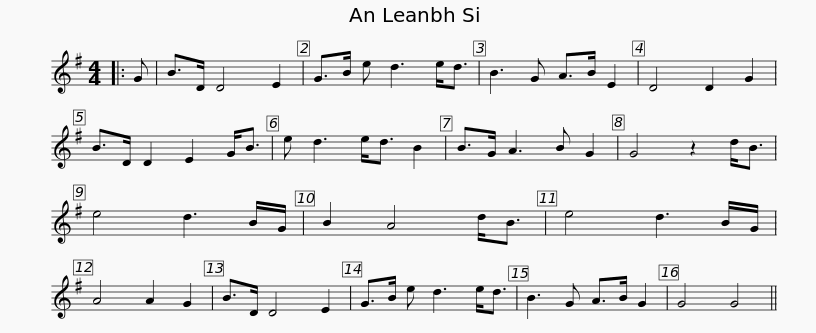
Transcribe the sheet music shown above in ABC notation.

X:1
L:1/8
M:4/4
I:linebreak $
K:G
V:1 treble
V:1
|: G | B>D D4 E2 | G>B e d3 e<d | B3 G A>B E2 | D4 D2 G2 | %5
 B>D D2 E2 G<B | e d3 e<d B2 | B>G A3 B G2 |$ G4 z2 d<B | e4 d3 B/G/ | %10
 B2 A4 d<B | e4 d3 B/G/ | A4 A2 G2 | B>D D4 E2 | G>B e d3 e<d | %15
 B3 G A>B G2 | G4 G4 || %17
